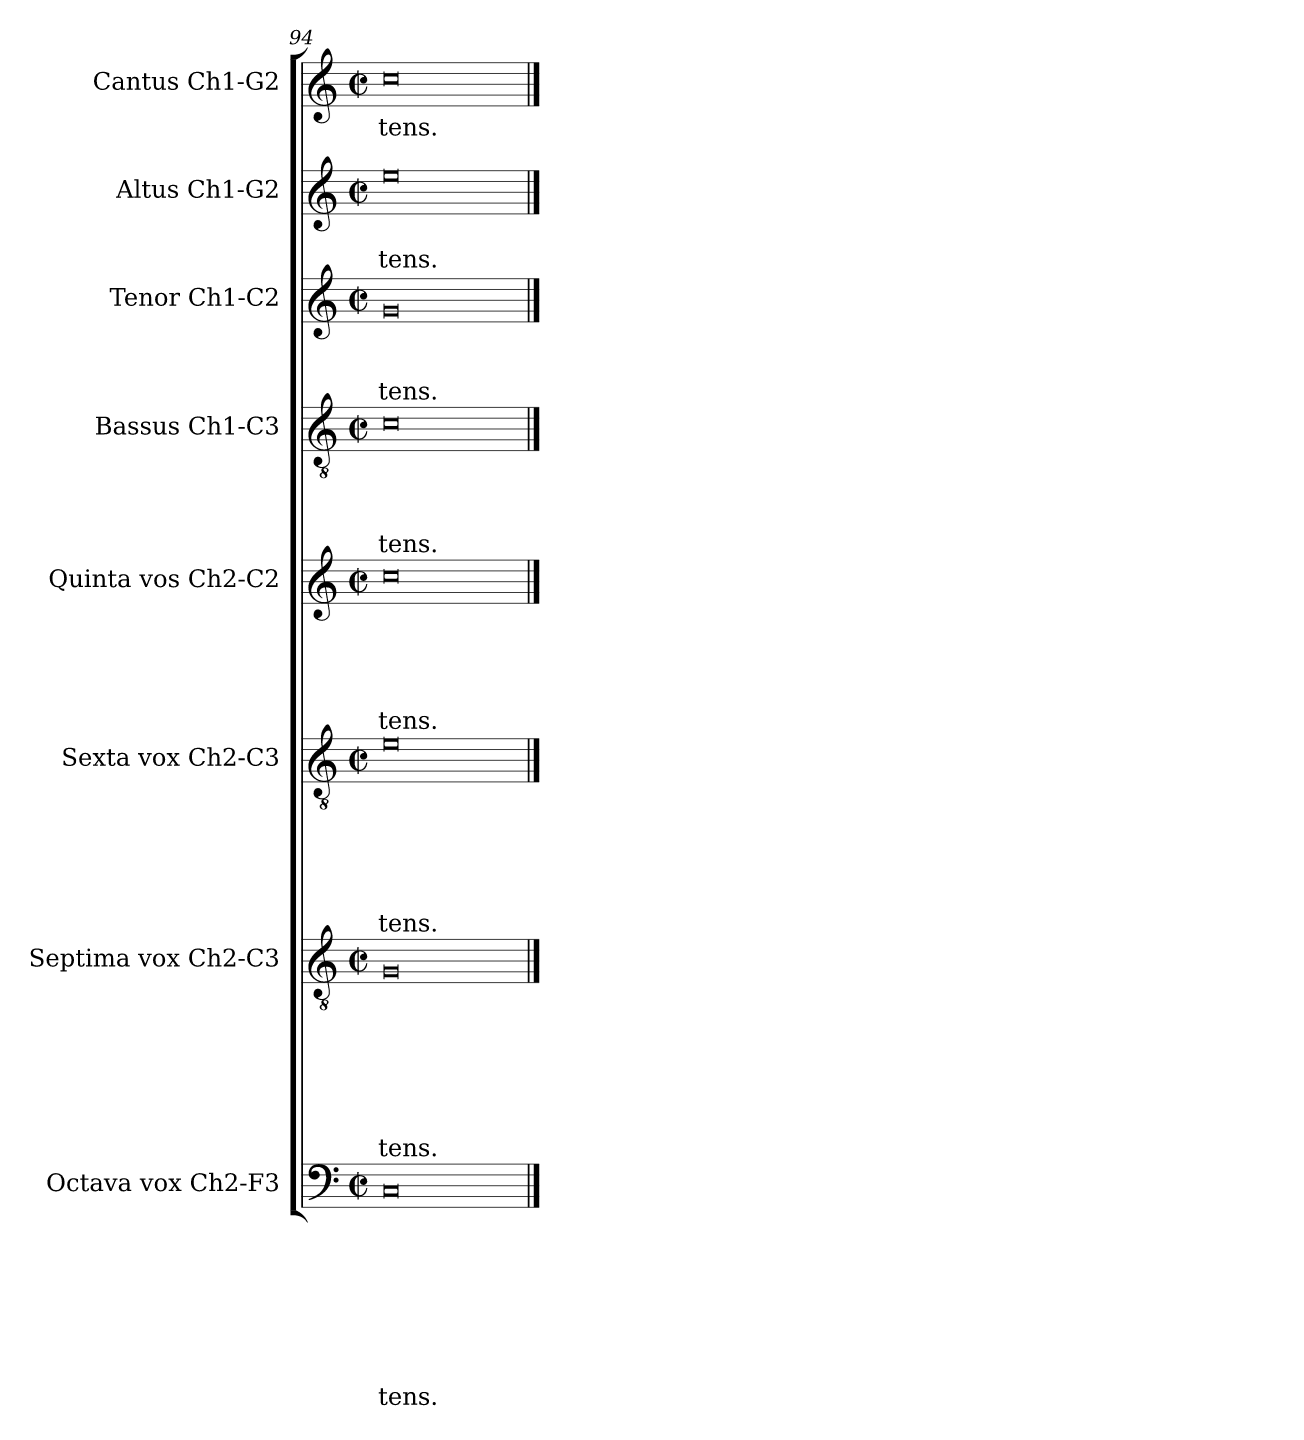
**kern	**text	**text	**text	**text	**text	**text	**text	**text	**kern	**text	**text	**text	**text	**text	**text	**text	**kern	**text	**text	**text	**text	**text	**text	**kern	**text	**text	**text	**text	**text	**kern	**text	**text	**text	**text	**kern	**text	**text	**text	**kern	**text	**text	**kern	**text
*part8	*part8	*part8	*part8	*part8	*part8	*part8	*part8	*part8	*part7	*part7	*part7	*part7	*part7	*part7	*part7	*part7	*part6	*part6	*part6	*part6	*part6	*part6	*part6	*part5	*part5	*part5	*part5	*part5	*part5	*part4	*part4	*part4	*part4	*part4	*part3	*part3	*part3	*part3	*part2	*part2	*part2	*part1	*part1
*staff8	*staff8	*staff8	*staff8	*staff8	*staff8	*staff8	*staff8	*staff8	*staff7	*staff7	*staff7	*staff7	*staff7	*staff7	*staff7	*staff7	*staff6	*staff6	*staff6	*staff6	*staff6	*staff6	*staff6	*staff5	*staff5	*staff5	*staff5	*staff5	*staff5	*staff4	*staff4	*staff4	*staff4	*staff4	*staff3	*staff3	*staff3	*staff3	*staff2	*staff2	*staff2	*staff1	*staff1
*I"Octava vox Ch2-F3	*	*	*	*	*	*	*	*	*I"Septima vox Ch2-C3	*	*	*	*	*	*	*	*I"Sexta vox Ch2-C3	*	*	*	*	*	*	*I"Quinta vos Ch2-C2	*	*	*	*	*	*I"Bassus Ch1-C3	*	*	*	*	*I"Tenor Ch1-C2	*	*	*	*I"Altus Ch1-G2	*	*	*I"Cantus Ch1-G2	*
*	*	*	*	*	*	*	*	*	*	*	*	*	*	*	*	*	*	*	*	*	*	*	*	*	*	*	*	*	*	*I'B	*	*	*	*	*I'T	*	*	*	*I'A	*	*	*I'C	*
*clefF4	*	*	*	*	*	*	*	*	*clefGv2	*	*	*	*	*	*	*	*clefGv2	*	*	*	*	*	*	*clefG2	*	*	*	*	*	*clefGv2	*	*	*	*	*clefG2	*	*	*	*clefG2	*	*	*clefG2	*
*k[]	*	*	*	*	*	*	*	*	*k[]	*	*	*	*	*	*	*	*k[]	*	*	*	*	*	*	*k[]	*	*	*	*	*	*k[]	*	*	*	*	*k[]	*	*	*	*k[]	*	*	*k[]	*
*C:	*	*	*	*	*	*	*	*	*C:	*	*	*	*	*	*	*	*C:	*	*	*	*	*	*	*C:	*	*	*	*	*	*C:	*	*	*	*	*C:	*	*	*	*C:	*	*	*C:	*
*M2/2	*	*	*	*	*	*	*	*	*M2/2	*	*	*	*	*	*	*	*M2/2	*	*	*	*	*	*	*M2/2	*	*	*	*	*	*M2/2	*	*	*	*	*M2/2	*	*	*	*M2/2	*	*	*M2/2	*
*met(c|)	*	*	*	*	*	*	*	*	*met(c|)	*	*	*	*	*	*	*	*met(c|)	*	*	*	*	*	*	*met(c|)	*	*	*	*	*	*met(c|)	*	*	*	*	*met(c|)	*	*	*	*met(c|)	*	*	*met(c|)	*
=94	=94	=94	=94	=94	=94	=94	=94	=94	=94	=94	=94	=94	=94	=94	=94	=94	=94	=94	=94	=94	=94	=94	=94	=94	=94	=94	=94	=94	=94	=94	=94	=94	=94	=94	=94	=94	=94	=94	=94	=94	=94	=94	=94
!	!	!	!	!	!	!	!	!LO:LY:b	!	!	!	!	!	!	!	!LO:LY:b	!	!	!	!	!	!	!LO:LY:b	!	!	!	!	!	!LO:LY:b	!	!	!	!	!LO:LY:b	!	!	!	!LO:LY:b	!	!	!LO:LY:b	!	!LO:LY:b
0C	.	.	.	.	.	.	.	-tens.	0G	.	.	.	.	.	.	-tens.	0e	.	.	.	.	.	-tens.	0cc	.	.	.	.	-tens.	0c	.	.	.	-tens.	0g	.	.	-tens.	0ee	.	-tens.	0cc	-tens.
==	==	==	==	==	==	==	==	==	==	==	==	==	==	==	==	==	==	==	==	==	==	==	==	==	==	==	==	==	==	==	==	==	==	==	==	==	==	==	==	==	==	==	==
*-	*-	*-	*-	*-	*-	*-	*-	*-	*-	*-	*-	*-	*-	*-	*-	*-	*-	*-	*-	*-	*-	*-	*-	*-	*-	*-	*-	*-	*-	*-	*-	*-	*-	*-	*-	*-	*-	*-	*-	*-	*-	*-	*-
